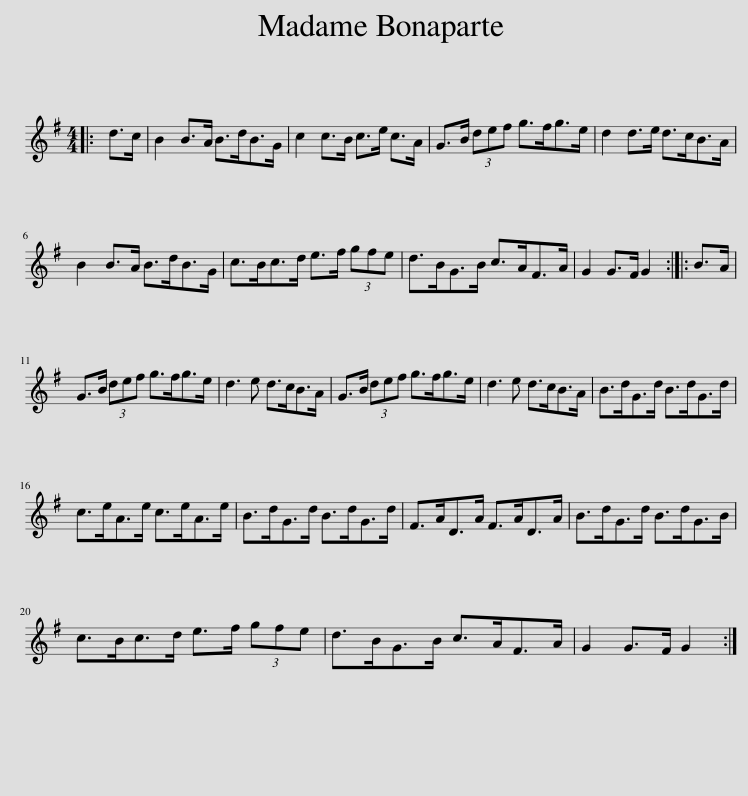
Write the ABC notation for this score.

X:1
L:1/8
M:4/4
I:linebreak $
K:G
V:1 treble
V:1
|: d>c | B2 B>A B>dB>G | c2 c>B c>e c>A | G>B (3def g>fg>e | d2 d>e d>cB>A |$ %5
 B2 B>A B>dB>G | c>Bc>d e>f (3gfe | d>BG>B c>AF>A | G2 G>F G2 :: B>A |$ %10
 G>B (3def g>fg>e | d3 e d>cB>A | G>B (3def g>fg>e | d3 e d>cB>A | B>dG>d B>dG>d |$ %15
 c>eA>e c>eA>e | B>dG>d B>dG>d | F>AD>A F>AD>A | B>dG>d B>dG>B |$ c>Bc>d e>f (3gfe | %20
 d>BG>B c>AF>A | G2 G>F G2 :| %22
